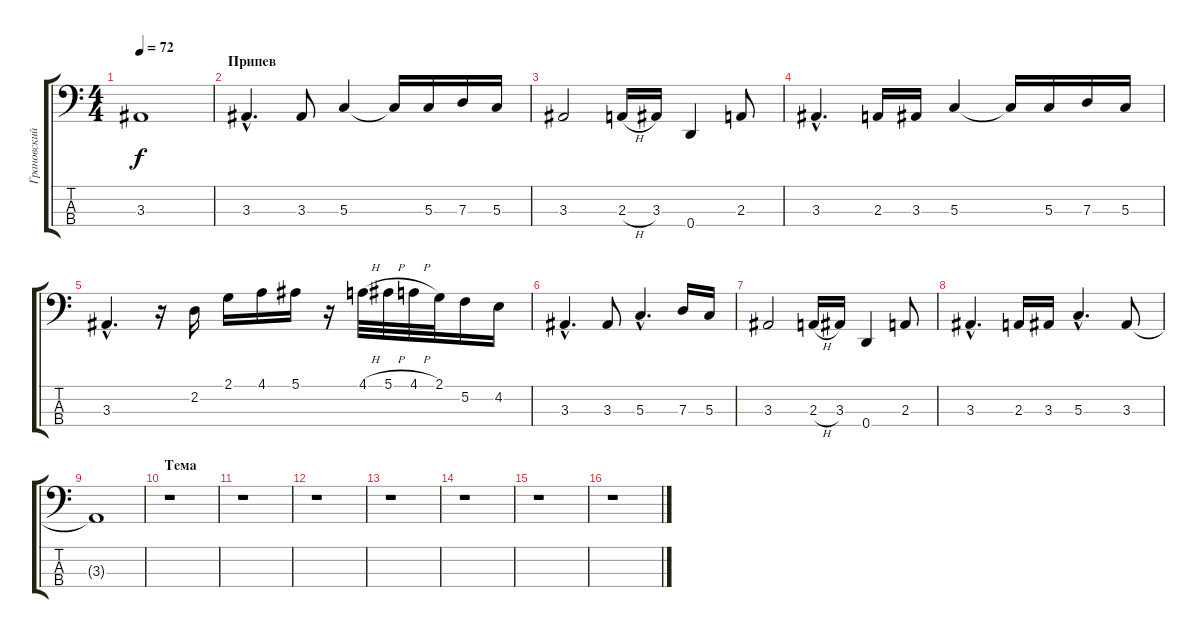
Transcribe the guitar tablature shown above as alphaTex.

\track ("Грановский" "Грановский") {instrument electricbassfinger}
\staff {score tabs}
\tuning (F2 C2 G1 D1) {hide}
\ts (4 4)
\tempo 72
\clef f4
\ks c
3.3.1{dy f} |
\section ("" "Припев")
3.3{hac}.4{d} 3.3.8 5.3.4 5.3{t}.16 5.3.16 7.3.16 5.3.16 |
3.3.2 2.3{h}.16 3.3.16 0.4.4 2.3.8 |
3.3{hac}.4{d} 2.3.16 3.3.16 5.3.4 5.3{t}.16 5.3.16 7.3.16 5.3.16 |
3.3{hac}.4{d} r.16 2.2.16 2.1.16 4.1.16 5.1.16 r.16 4.1{h}.32 5.1{h}.32 4.1{h}.32 2.1.32 5.2.16 4.2.16 |
3.3{hac}.4{d} 3.3.8 5.3{hac}.4{d} 7.3.16 5.3.16 |
3.3.2 2.3{h}.16 3.3.16 0.4.4 2.3.8 |
3.3{hac}.4{d} 2.3.16 3.3.16 5.3{hac}.4{d} 3.3.8 |
3.3{t}.1 |
\section ("" "Тема")
r.1 |
r.1 |
r.1 |
r.1 |
r.1 |
r.1 |
r.1
